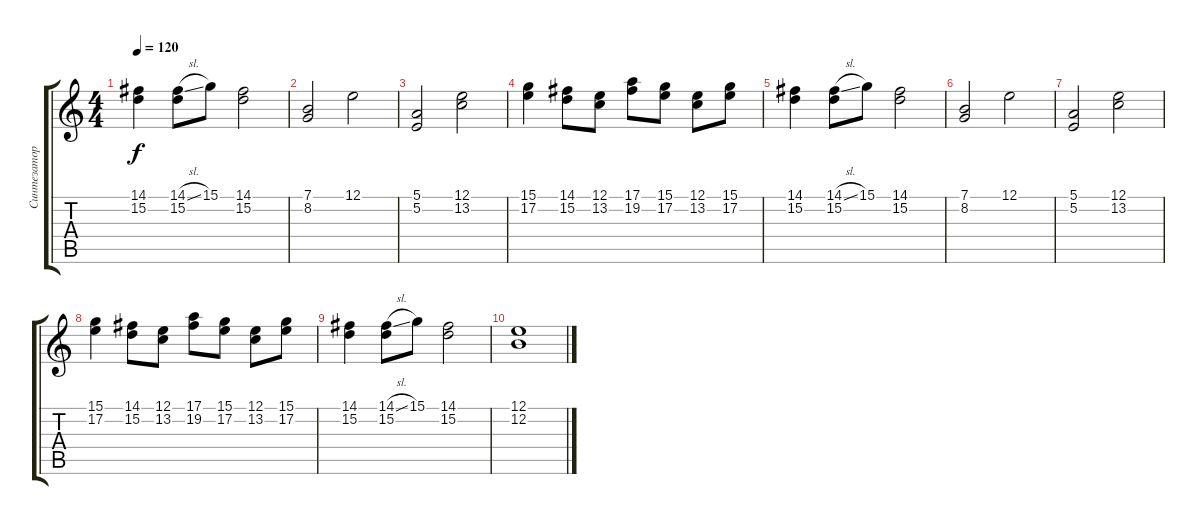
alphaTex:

\track ("Синтезатор" "Синтезатор") {instrument stringensemble1}
\staff {score tabs}
\tuning (E4 B3 G3 D3 A2 E2) {hide}
\ts (4 4)
\tempo 120
\clef g2
\ks c
(14.1 15.2).4{dy f} (14.1{sl} 15.2).8 15.1.8 (14.1 15.2).2 |
(7.1 8.2).2 12.1.2 |
(5.1 5.2).2 (12.1 13.2).2 |
(15.1 17.2).4 (14.1 15.2).8 (12.1 13.2).8 (17.1 19.2).8 (15.1 17.2).8 (12.1 13.2).8 (15.1 17.2).8 |
(14.1 15.2).4 (14.1{sl} 15.2).8 15.1.8 (14.1 15.2).2 |
(7.1 8.2).2 12.1.2 |
(5.1 5.2).2 (12.1 13.2).2 |
(15.1 17.2).4 (14.1 15.2).8 (12.1 13.2).8 (17.1 19.2).8 (15.1 17.2).8 (12.1 13.2).8 (15.1 17.2).8 |
(14.1 15.2).4 (14.1{sl} 15.2).8 15.1.8 (14.1 15.2).2 |
(12.1 12.2).1
